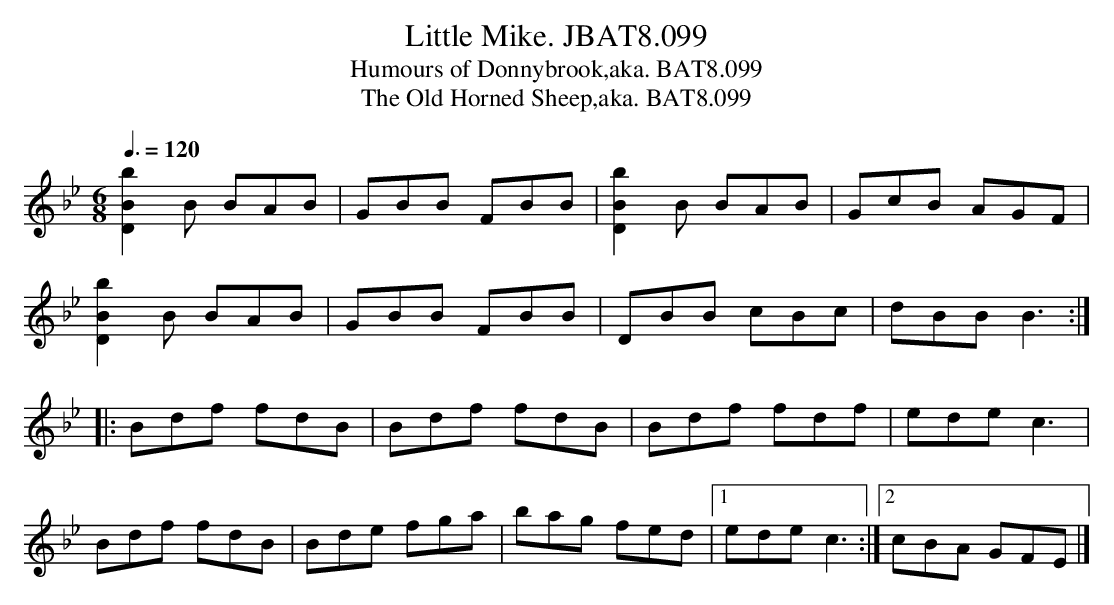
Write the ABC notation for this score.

X:1
T:Little Mike. JBAT8.099
T:Humours of Donnybrook,aka. BAT8.099
T:Old Horned Sheep,aka. BAT8.099, The
M:6/8
L:1/8
Q:3/8=120
K:Bb
[b2B2D2]B BAB|GBB FBB|[b2B2D2]B BAB|GcB AGF|
[b2B2D2]B BAB|GBB FBB|DBB cBc|dBB B3:|
|:Bdf fdB|Bdf fdB|Bdf fdf|edec3|
Bdf fdB|Bde fga|bag fed|1edec3:|2cBA GFE|]
